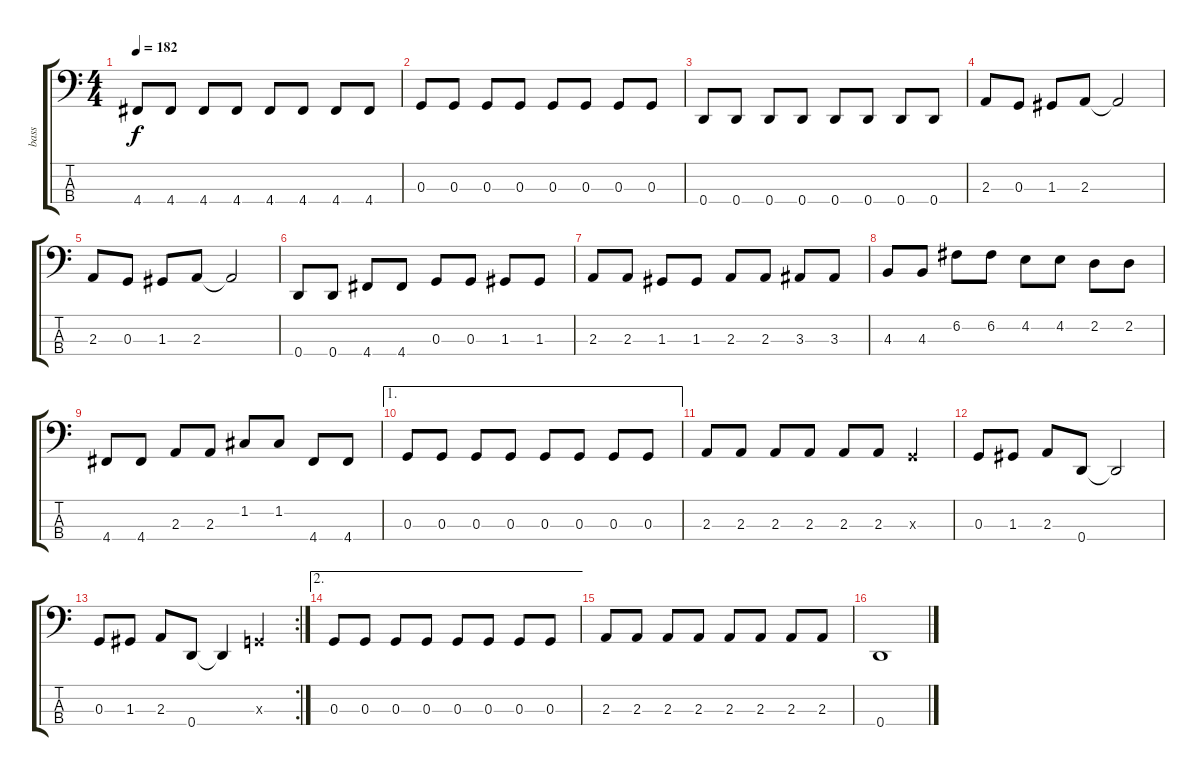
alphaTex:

\track ("bass" "bass") {instrument electricbasspick}
\staff {score tabs}
\tuning (F2 C2 G1 D1) {hide}
\ts (4 4)
\tempo 182
\clef f4
\ks c
4.4.8{dy f} 4.4.8 4.4.8 4.4.8 4.4.8 4.4.8 4.4.8 4.4.8 |
0.3.8 0.3.8 0.3.8 0.3.8 0.3.8 0.3.8 0.3.8 0.3.8 |
0.4.8 0.4.8 0.4.8 0.4.8 0.4.8 0.4.8 0.4.8 0.4.8 |
2.3.8 0.3.8 1.3.8 2.3.8 2.3{t}.2 |
2.3.8 0.3.8 1.3.8 2.3.8 2.3{t}.2 |
0.4.8 0.4.8 4.4.8 4.4.8 0.3.8 0.3.8 1.3.8 1.3.8 |
2.3.8 2.3.8 1.3.8 1.3.8 2.3.8 2.3.8 3.3.8 3.3.8 |
4.3.8 4.3.8 6.2.8 6.2.8 4.2.8 4.2.8 2.2.8 2.2.8 |
4.4.8 4.4.8 2.3.8 2.3.8 1.2.8 1.2.8 4.4.8 4.4.8 |
\ae 1
0.3.8 0.3.8 0.3.8 0.3.8 0.3.8 0.3.8 0.3.8 0.3.8 |
2.3.8 2.3.8 2.3.8 2.3.8 2.3.8 2.3.8 0.3{x}.4 |
0.3.8 1.3.8 2.3.8 0.4.8 0.4{t}.2 |
\rc 2
0.3.8 1.3.8 2.3.8 0.4.8 0.4{t}.4 0.3{x}.4 |
\ae 2
0.3.8 0.3.8 0.3.8 0.3.8 0.3.8 0.3.8 0.3.8 0.3.8 |
2.3.8 2.3.8 2.3.8 2.3.8 2.3.8 2.3.8 2.3.8 2.3.8 |
0.4.1
